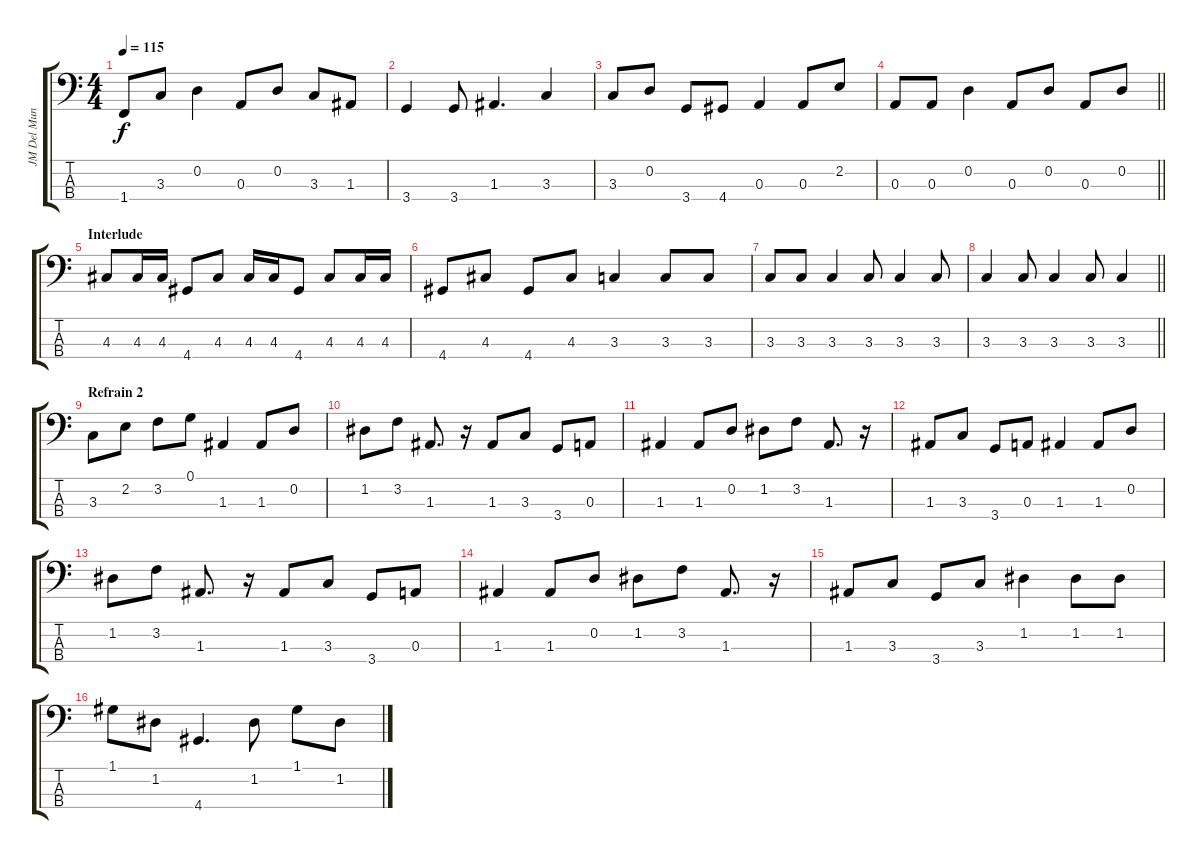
\track ("JM Del Mundo(Bass)" "JM Del Mun") {instrument electricbassfinger}
\staff {score tabs}
\tuning (G2 D2 A1 E1) {hide}
\ts (4 4)
\tempo 115
\clef f4
\ks c
1.4.8{dy f} 3.3.8 0.2.4 0.3.8 0.2.8 3.3.8 1.3.8 |
3.4.4 3.4.8 1.3.4{d} 3.3.4 |
3.3.8 0.2.8 3.4.8 4.4.8 0.3.4 0.3.8 2.2.8 |
\barLineRight lightlight
0.3.8 0.3.8 0.2.4 0.3.8 0.2.8 0.3.8 0.2.8 |
\section ("" "Interlude")
4.3.8 4.3.16 4.3.16 4.4.8 4.3.8 4.3.16 4.3.16 4.4.8 4.3.8 4.3.16 4.3.16 |
4.4.8 4.3.8 4.4.8 4.3.8 3.3.4 3.3.8 3.3.8 |
3.3.8 3.3.8 3.3.4 3.3.8 3.3.4 3.3.8 |
\barLineRight lightlight
3.3.4 3.3.8 3.3.4 3.3.8 3.3.4 |
\section ("" "Refrain 2")
3.3.8 2.2.8 3.2.8 0.1.8 1.3.4 1.3.8 0.2.8 |
1.2.8 3.2.8 1.3.8{d} r.16 1.3.8 3.3.8 3.4.8 0.3.8 |
1.3.4 1.3.8 0.2.8 1.2.8 3.2.8 1.3.8{d} r.16 |
1.3.8 3.3.8 3.4.8 0.3.8 1.3.4 1.3.8 0.2.8 |
1.2.8 3.2.8 1.3.8{d} r.16 1.3.8 3.3.8 3.4.8 0.3.8 |
1.3.4 1.3.8 0.2.8 1.2.8 3.2.8 1.3.8{d} r.16 |
1.3.8 3.3.8 3.4.8 3.3.8 1.2.4 1.2.8 1.2.8 |
1.1.8 1.2.8 4.4.4{d} 1.2.8 1.1.8 1.2.8
